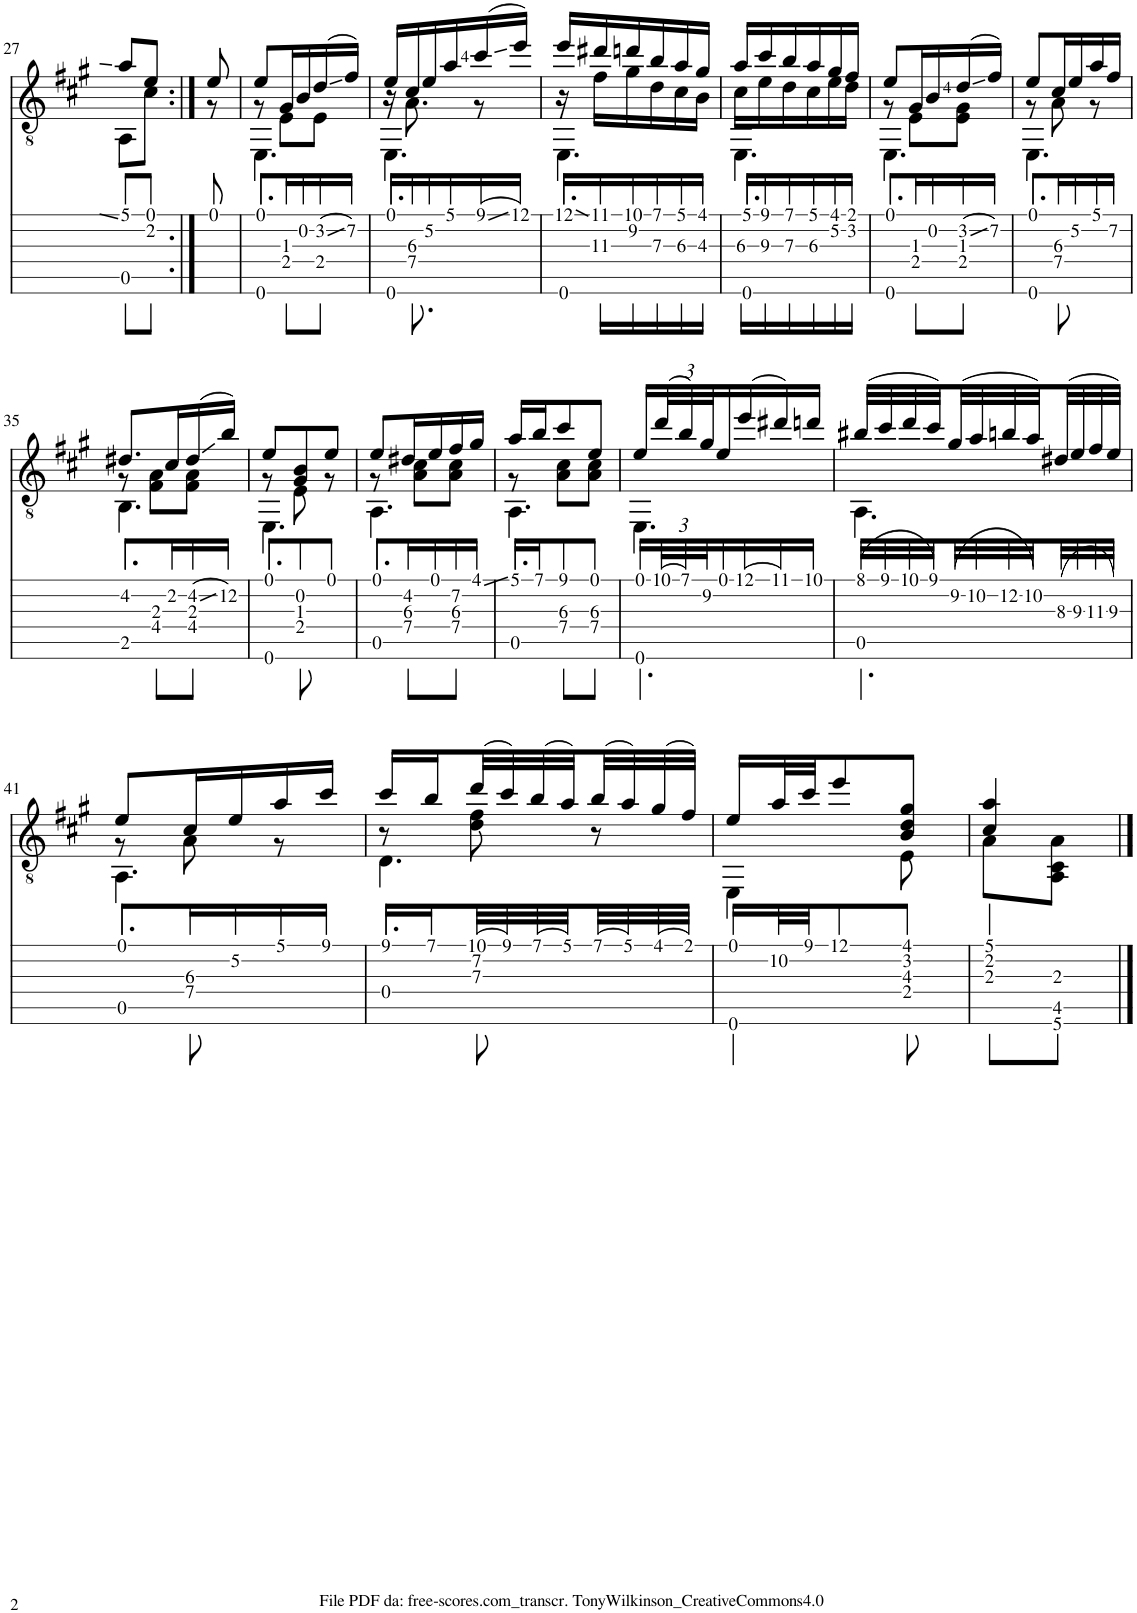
**kern	**kern
*part2	*part1
*staff2	*staff1
*I"Chitarra classica (Intavolatura)	*I"Guitar
!!LO:PB:g=z
*	*clefGv2
*k[f#c#g#]	*k[f#c#g#]
*M3/8	*M3/8
=27	=27
*^	*^
8a/L	8AA\L	8a/L	8AA\L
8e/J	8c#\J	8e/J	8c#\J
=28:|!	=28:|!	=28:|!	=28:|!
8e/	8r	8e/	8r
=29	=29	=29	=29
*	*^	*	*^
8e/L	8r	4.EE/	8e/L	8r	4.EE\
16G#/L	8E\L	.	16G#/L	8E\L	.
16B/	.	.	16B/	.	.
(16d/	8E\J	.	(16d/	8E\J	.
16f#/JJ)	.	.	16f#/JJ)	.	.
=30	=30	=30	=30	=30	=30
16e/LL	16r	4.EE/	16e/LL	16r	4.EE\
16c#/	8.A\	.	16c#/	8.A\	.
16e/	.	.	16e/	.	.
16a/	.	.	16a/	.	.
(16cc#/	8r	.	(16cc#/	8r	.
16ee/JJ)	.	.	16ee/JJ)	.	.
=31	=31	=31	=31	=31	=31
16ee/LL	16r	4.EE/	16ee/LL	16r	4.EE\
16dd#X/	16f#\LL	.	16dd#X/	16f#\LL	.
16ddn/	16g#\	.	16ddn/	16g#\	.
16b/	16d\	.	16b/	16d\	.
16a/	16c#\	.	16a/	16c#\	.
16g#/JJ	16B\JJ	.	16g#/JJ	16B\JJ	.
=32	=32	=32	=32	=32	=32
16a/LL	16c#\LL	4.EE/	16a/LL	16c#\LL	4.EE\
16cc#/	16e\	.	16cc#/	16e\	.
16b/	16d\	.	16b/	16d\	.
16a/	16c#\	.	16a/	16c#\	.
16g#/	16e\	.	16g#/	16e\	.
16f#/JJ	16d\JJ	.	16f#/JJ	16d\JJ	.
=33	=33	=33	=33	=33	=33
8e/L	8r	4.EE/	8e/L	8r	4.EE\
16G#/L	8E\L	.	16G#/L	8E\L	.
16B/	.	.	16B/	.	.
(16d/	8E\ 8G#\J	.	(16d/	8E\ 8G#\J	.
16f#/JJ)	.	.	16f#/JJ)	.	.
=34	=34	=34	=34	=34	=34
8e/L	8r	4.EE/	8e/L	8r	4.EE\
16c#/L	8A\	.	16c#/L	8A\	.
16e/	.	.	16e/	.	.
16a/	8r	.	16a/	8r	.
16f#/JJ	.	.	16f#/JJ	.	.
!!LO:LB:g=z	!!	!!
=35	=35	=35	=35	=35	=35
8.d#X/L	8r	4.BB/	8.d#X/L	8r	4.BB\
.	8F#\ 8A\L	.	.	8F#\ 8A\L	.
16c#/L	.	.	16c#/L	.	.
(16d#/	8F#\ 8A\J	.	(16d#/	8F#\ 8A\J	.
16b/JJ)	.	.	16b/JJ)	.	.
=36	=36	=36	=36	=36	=36
8e/L	8r	4.EE/	8e/L	8r	4.EE\
8G#/ 8B/	8E\	.	8G#/ 8B/	8E\	.
8e/J	8r	.	8e/J	8r	.
=37	=37	=37	=37	=37	=37
8e/L	8r	4.AA/	8e/L	8r	4.AA\
16d#X/L	8A\ 8c#\L	.	16d#X/L	8A\ 8c#\L	.
16e/	.	.	16e/	.	.
16f#/	8A\ 8c#\J	.	16f#/	8A\ 8c#\J	.
16g#/JJ	.	.	16g#/JJ	.	.
=38	=38	=38	=38	=38	=38
16a/LL	8r	4.AA/	16a/LL	8r	4.AA\
16b/J	.	.	16b/J	.	.
8cc#/	8A\ 8c#\L	.	8cc#/	8A\ 8c#\L	.
8e/J	8A\ 8c#\J	.	8e/J	8A\ 8c#\J	.
*	*v	*v	*	*	*
*	*	*	*v	*v
=39	=39	=39	=39
16e/LL	4.EE\	16e/LL	4.EE\
*Xbrackettup	*	*Xbrackettup	*
(48dd/L	.	(48dd/L	.
48b/)	.	48b/)	.
48g#/J	.	48g#/J	.
16e/	.	16e/	.
(16ee/	.	(16ee/	.
16dd#X/)	.	16dd#X/)	.
16ddn/JJ	.	16ddn/JJ	.
=40	=40	=40	=40
(32b#X/LLL	4.AA\	(32b#X/LLL	4.AA\
32cc#/	.	32cc#/	.
32dd/	.	32dd/	.
32cc#/)	.	32cc#/)	.
(32g#/	.	(32g#/	.
32a/	.	32a/	.
32bn/	.	32bn/	.
32a/)	.	32a/)	.
(32d#X/	.	(32d#X/	.
32e/	.	32e/	.
32f#/	.	32f#/	.
32e/JJJ)	.	32e/JJJ)	.
!!LO:LB:g=z
=41	=41	=41	=41
*	*^	*	*^
8e/L	8r	4.AA/	8e/L	8r	4.AA\
16c#/L	8A\	.	16c#/L	8A\	.
16e/	.	.	16e/	.	.
16a/	8r	.	16a/	8r	.
16cc#/JJ	.	.	16cc#/JJ	.	.
=42	=42	=42	=42	=42	=42
16cc#/LL	8r	4.D/	16cc#/LL	8r	4.D\
16b/	.	.	16b/	.	.
(32dd/L	8d\ 8f#\	.	(32dd/L	8d\ 8f#\	.
32cc#/)	.	.	32cc#/)	.	.
(32b/	.	.	(32b/	.	.
32a/)	.	.	32a/)	.	.
(32b/	8r	.	(32b/	8r	.
32a/)	.	.	32a/)	.	.
(32g#/	.	.	(32g#/	.	.
32f#/JJJ)	.	.	32f#/JJJ)	.	.
*	*v	*v	*	*	*
*	*	*	*v	*v
=43	=43	=43	=43
16e/LL	4EE\	16e/LL	4EE\
32a/L	.	32a/L	.
32cc#/JJ	.	32cc#/JJ	.
8ee/	.	8ee/	.
8B/ 8d/ 8g#/J	8E\	8B/ 8d/ 8g#/J	8E\
=44	=44	=44	=44
4c#/ 4a/	8A\L	4c#/ 4a/	8A\L
.	8AA\ 8C#\ 8A\J	.	8AA\ 8C#\ 8A\J
*v	*v	*	*
*	*v	*v
==	==
*-	*-
